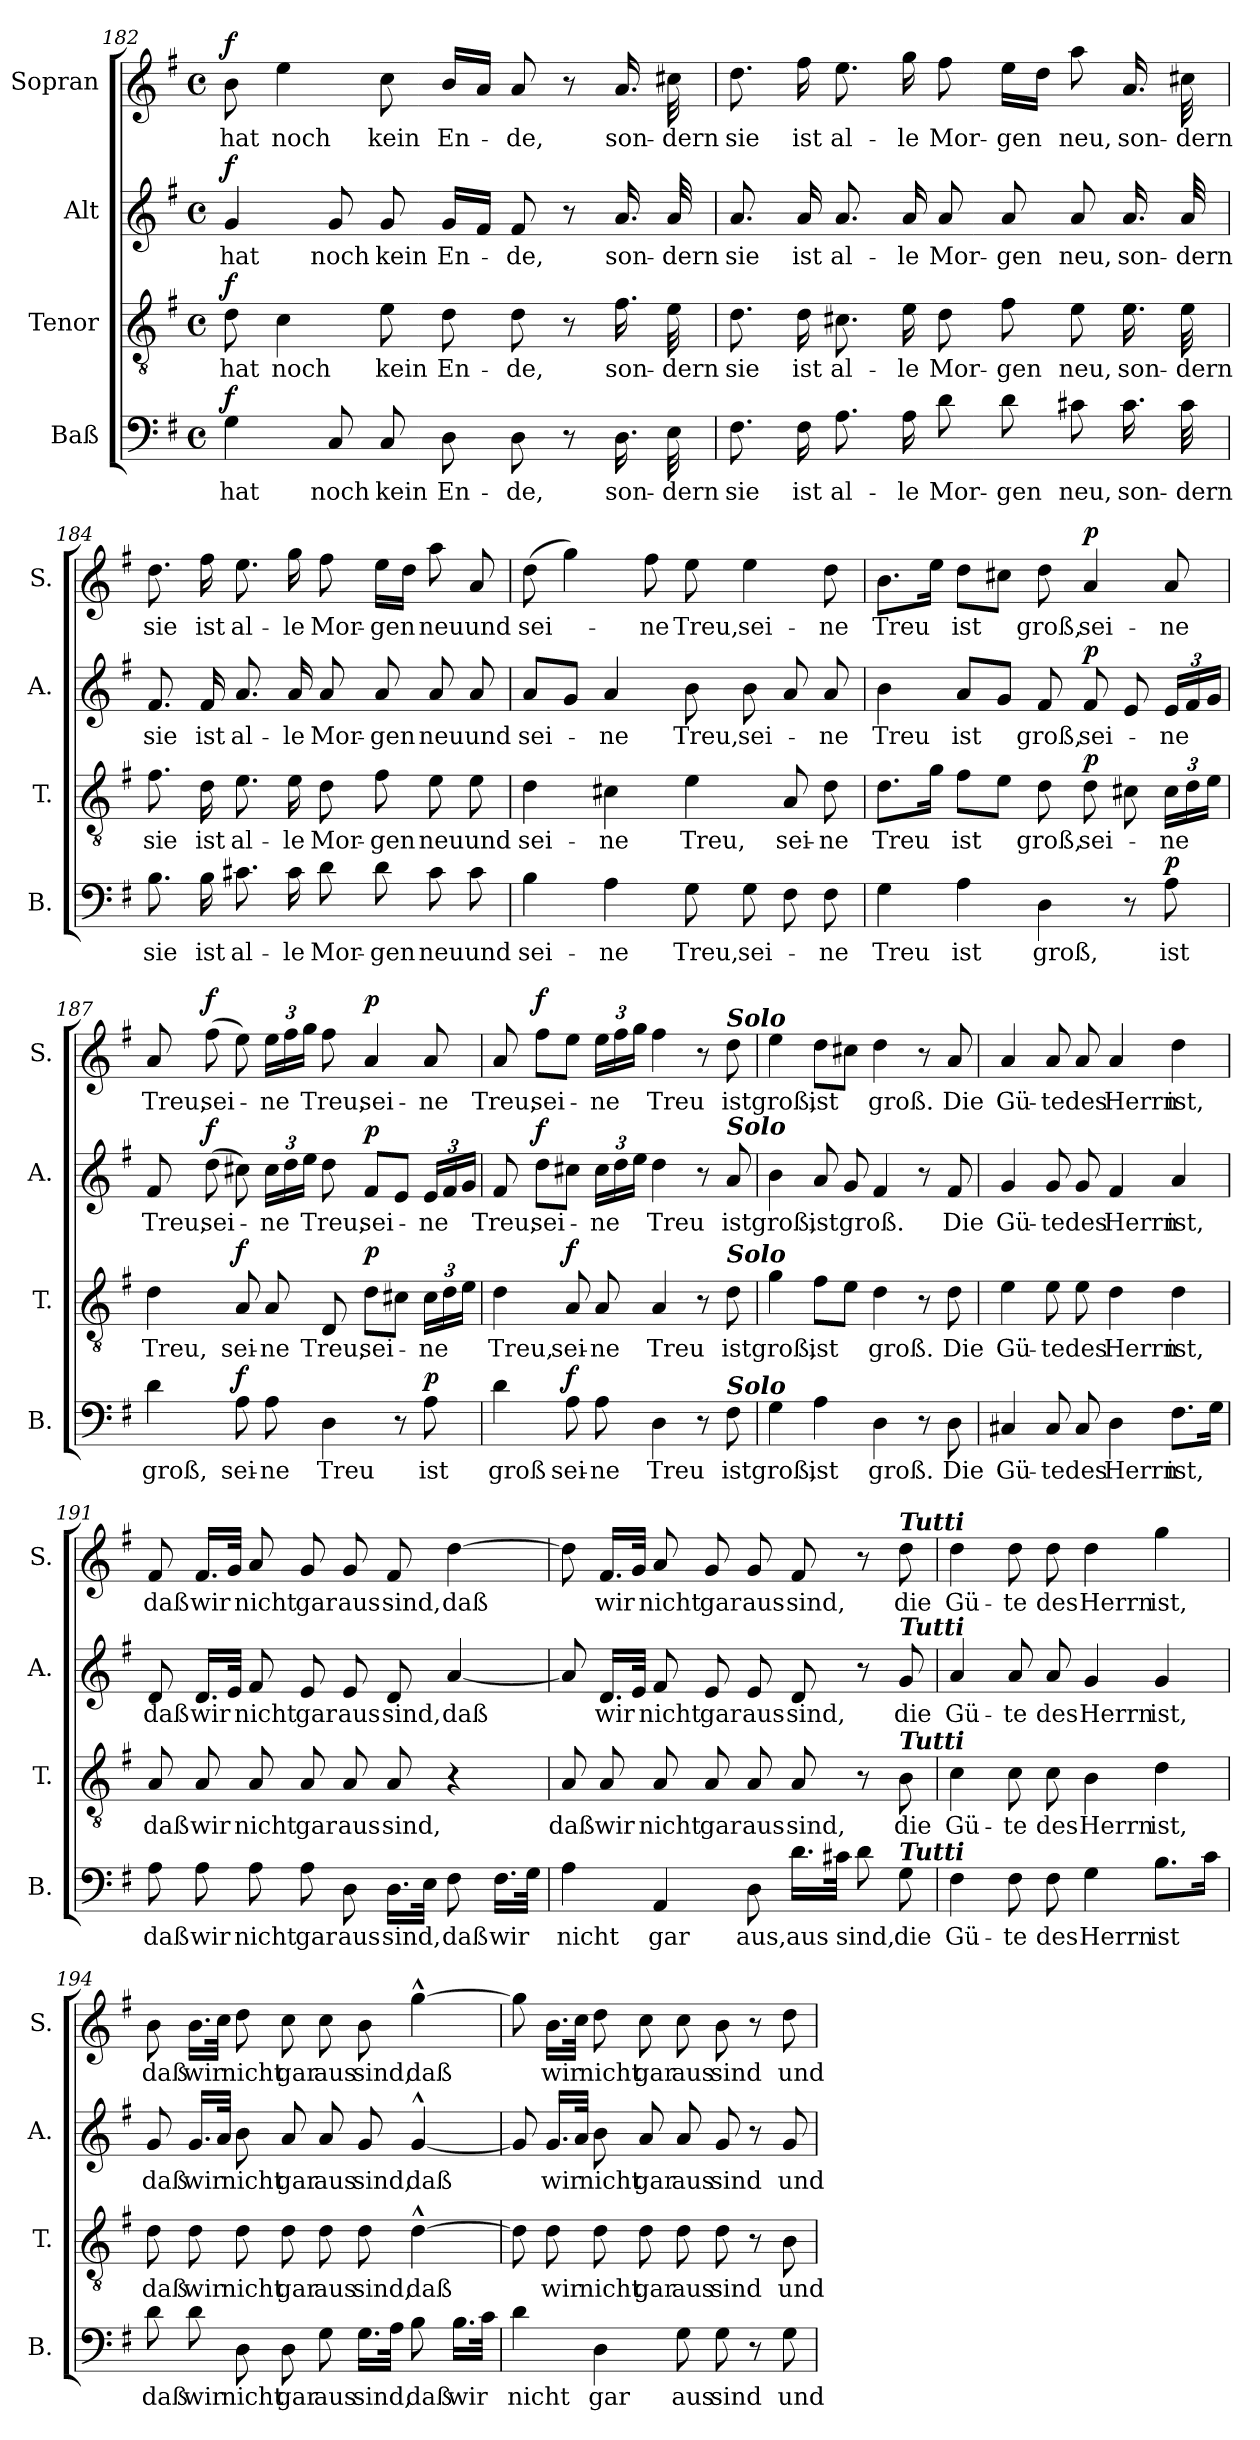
**kern	**text	**dynam	**kern	**text	**dynam	**kern	**text	**dynam	**kern	**text	**dynam
*part4	*part4	*part4	*part3	*part3	*part3	*part2	*part2	*part2	*part1	*part1	*part1
*staff4	*staff4	*staff4	*staff3	*staff3	*staff3	*staff2	*staff2	*staff2	*staff1	*staff1	*staff1
*I"Baß	*	*	*I"Tenor	*	*	*I"Alt	*	*	*I"Sopran	*	*
*I'B.	*	*	*I'T.	*	*	*I'A.	*	*	*I'S.	*	*
*clefF4	*	*	*clefGv2	*	*	*clefG2	*	*	*clefG2	*	*
*k[f#]	*	*	*k[f#]	*	*	*k[f#]	*	*	*k[f#]	*	*
*G:	*	*	*G:	*	*	*G:	*	*	*G:	*	*
*M4/4	*	*	*M4/4	*	*	*M4/4	*	*	*M4/4	*	*
*met(c)	*	*	*met(c)	*	*	*met(c)	*	*	*met(c)	*	*
=182	=182	=182	=182	=182	=182	=182	=182	=182	=182	=182	=182
!	!LO:LY:b	!LO:DY:a	!	!LO:LY:b	!LO:DY:a	!	!LO:LY:b	!LO:DY:a	!	!LO:LY:b	!LO:DY:a
4G\	hat	f	8d\	hat	f	4g/	hat	f	8b\	hat	f
!	!	!	!	!LO:LY:b	!	!	!	!	!	!LO:LY:b	!
.	.	.	4c\	noch	.	.	.	.	4ee\	noch	.
!	!LO:LY:b	!	!	!	!	!	!LO:LY:b	!	!	!	!
8C/	noch	.	.	.	.	8g/	noch	.	.	.	.
!	!LO:LY:b	!	!	!LO:LY:b	!	!	!LO:LY:b	!	!	!LO:LY:b	!
8C/	kein	.	8e\	kein	.	8g/	kein	.	8cc\	kein	.
!	!LO:LY:b	!	!	!LO:LY:b	!	!	!LO:LY:b	!	!	!LO:LY:b	!
8D\	En-	.	8d\	En-	.	16g/LL	En-	.	16b/LL	En-	.
.	.	.	.	.	.	16f#/JJ	.	.	16a/JJ	.	.
!	!LO:LY:b	!	!	!LO:LY:b	!	!	!LO:LY:b	!	!	!LO:LY:b	!
8D\	-de,	.	8d\	-de,	.	8f#/	-de,	.	8a/	-de,	.
8r	.	.	8r	.	.	8r	.	.	8r	.	.
!	!LO:LY:b	!	!	!LO:LY:b	!	!	!LO:LY:b	!	!	!LO:LY:b	!
16.D\	son-	.	16.f#\	son-	.	16.a/	son-	.	16.a/	son-	.
!	!LO:LY:b	!	!	!LO:LY:b	!	!	!LO:LY:b	!	!	!LO:LY:b	!
32E\	-dern	.	32e\	-dern	.	32a/	-dern	.	32cc#X\	-dern	.
!!LO:LB:g=z
=183	=183	=183	=183	=183	=183	=183	=183	=183	=183	=183	=183
!	!LO:LY:b	!	!	!LO:LY:b	!	!	!LO:LY:b	!	!	!LO:LY:b	!
8.F#\	sie	.	8.d\	sie	.	8.a/	sie	.	8.dd\	sie	.
!	!LO:LY:b	!	!	!LO:LY:b	!	!	!LO:LY:b	!	!	!LO:LY:b	!
16F#\	ist	.	16d\	ist	.	16a/	ist	.	16ff#\	ist	.
!	!LO:LY:b	!	!	!LO:LY:b	!	!	!LO:LY:b	!	!	!LO:LY:b	!
8.A\	al-	.	8.c#X\	al-	.	8.a/	al-	.	8.ee\	al-	.
!	!LO:LY:b	!	!	!LO:LY:b	!	!	!LO:LY:b	!	!	!LO:LY:b	!
16A\	-le	.	16e\	-le	.	16a/	-le	.	16gg\	-le	.
!	!LO:LY:b	!	!	!LO:LY:b	!	!	!LO:LY:b	!	!	!LO:LY:b	!
8d\	Mor-	.	8d\	Mor-	.	8a/	Mor-	.	8ff#\	Mor-	.
!	!LO:LY:b	!	!	!LO:LY:b	!	!	!LO:LY:b	!	!	!LO:LY:b	!
8d\	-gen	.	8f#\	-gen	.	8a/	-gen	.	16ee\LL	-gen	.
.	.	.	.	.	.	.	.	.	16dd\JJ	.	.
!	!LO:LY:b	!	!	!LO:LY:b	!	!	!LO:LY:b	!	!	!LO:LY:b	!
8c#X\	neu,	.	8e\	neu,	.	8a/	neu,	.	8aa\	neu,	.
!	!LO:LY:b	!	!	!LO:LY:b	!	!	!LO:LY:b	!	!	!LO:LY:b	!
16.c#\	son-	.	16.e\	son-	.	16.a/	son-	.	16.a/	son-	.
!	!LO:LY:b	!	!	!LO:LY:b	!	!	!LO:LY:b	!	!	!LO:LY:b	!
32c#\	-dern	.	32e\	-dern	.	32a/	-dern	.	32cc#X\	-dern	.
=184	=184	=184	=184	=184	=184	=184	=184	=184	=184	=184	=184
!	!LO:LY:b	!	!	!LO:LY:b	!	!	!LO:LY:b	!	!	!LO:LY:b	!
8.B\	sie	.	8.f#\	sie	.	8.f#/	sie	.	8.dd\	sie	.
!	!LO:LY:b	!	!	!LO:LY:b	!	!	!LO:LY:b	!	!	!LO:LY:b	!
16B\	ist	.	16d\	ist	.	16f#/	ist	.	16ff#\	ist	.
!	!LO:LY:b	!	!	!LO:LY:b	!	!	!LO:LY:b	!	!	!LO:LY:b	!
8.c#X\	al-	.	8.e\	al-	.	8.a/	al-	.	8.ee\	al-	.
!	!LO:LY:b	!	!	!LO:LY:b	!	!	!LO:LY:b	!	!	!LO:LY:b	!
16c#\	-le	.	16e\	-le	.	16a/	-le	.	16gg\	-le	.
!	!LO:LY:b	!	!	!LO:LY:b	!	!	!LO:LY:b	!	!	!LO:LY:b	!
8d\	Mor-	.	8d\	Mor-	.	8a/	Mor-	.	8ff#\	Mor-	.
!	!LO:LY:b	!	!	!LO:LY:b	!	!	!LO:LY:b	!	!	!LO:LY:b	!
8d\	-gen	.	8f#\	-gen	.	8a/	-gen	.	16ee\LL	-gen	.
.	.	.	.	.	.	.	.	.	16dd\JJ	.	.
!	!LO:LY:b	!	!	!LO:LY:b	!	!	!LO:LY:b	!	!	!LO:LY:b	!
8c#\	neu	.	8e\	neu	.	8a/	neu	.	8aa\	neu	.
!	!LO:LY:b	!	!	!LO:LY:b	!	!	!LO:LY:b	!	!	!LO:LY:b	!
8c#\	und	.	8e\	und	.	8a/	und	.	8a/	und	.
=185	=185	=185	=185	=185	=185	=185	=185	=185	=185	=185	=185
!	!LO:LY:b	!	!	!LO:LY:b	!	!	!LO:LY:b	!	!	!LO:LY:b	!
4B\	sei-	.	4d\	sei-	.	8a/L	sei-	.	(>8dd\	sei-	.
.	.	.	.	.	.	8g/J	.	.	4gg\)	.	.
!	!LO:LY:b	!	!	!LO:LY:b	!	!	!LO:LY:b	!	!	!	!
4A\	-ne	.	4c#X\	-ne	.	4a/	-ne	.	.	.	.
!	!	!	!	!	!	!	!	!	!	!LO:LY:b	!
.	.	.	.	.	.	.	.	.	8ff#\	-ne	.
!	!LO:LY:b	!	!	!LO:LY:b	!	!	!LO:LY:b	!	!	!LO:LY:b	!
8G\	Treu,	.	4e\	Treu,	.	8b\	Treu,	.	8ee\	Treu,	.
!	!LO:LY:b	!	!	!	!	!	!LO:LY:b	!	!	!LO:LY:b	!
8G\	sei-	.	.	.	.	8b\	sei-	.	4ee\	sei-	.
!	!	!	!	!LO:LY:b	!	!	!	!	!	!	!
8F#\	.	.	8A/	sei-	.	8a/	.	.	.	.	.
!	!LO:LY:b	!	!	!LO:LY:b	!	!	!LO:LY:b	!	!	!LO:LY:b	!
8F#\	-ne	.	8d\	-ne	.	8a/	-ne	.	8dd\	-ne	.
!!LO:PB:g=z
=186	=186	=186	=186	=186	=186	=186	=186	=186	=186	=186	=186
!	!LO:LY:b	!	!	!LO:LY:b	!	!	!LO:LY:b	!	!	!LO:LY:b	!
4G\	Treu	.	8.d\L	Treu	.	4b\	Treu	.	8.b\L	Treu	.
.	.	.	16g\Jk	.	.	.	.	.	16ee\Jk	.	.
!	!LO:LY:b	!	!	!LO:LY:b	!	!	!LO:LY:b	!	!	!LO:LY:b	!
4A\	ist	.	8f#\L	ist	.	8a/L	ist	.	8dd\L	ist	.
.	.	.	8e\J	.	.	8g/J	.	.	8cc#X\J	.	.
!	!LO:LY:b	!	!	!LO:LY:b	!	!	!LO:LY:b	!	!	!LO:LY:b	!
4D\	groß,	.	8d\	groß,	.	8f#/	groß,	.	8dd\	groß,	.
!	!	!	!	!LO:LY:b	!LO:DY:a	!	!LO:LY:b	!LO:DY:a	!	!LO:LY:b	!LO:DY:a
.	.	.	8d\	sei-	p	8f#/	sei-	p	4a/	sei-	p
8r	.	.	8c#X\	.	.	8e/	.	.	.	.	.
!	!LO:LY:b	!	!	!	!	!	!	!	!	!	!
*	*	*	*Xbrackettup	*	*	*	*	*	*	*	*
!	!	!	!	!LO:LY:b	!	!	!	!	!	!	!
*	*	*	*	*	*	*Xbrackettup	*	*	*	*	*
!	!	!LO:DY:a	!	!	!	!	!LO:LY:b	!	!	!LO:LY:b	!
8A\	ist	p	24c#\LL	-ne	.	24e/LL	-ne	.	8a/	-ne	.
.	.	.	24d\	.	.	24f#/	.	.	.	.	.
.	.	.	24e\JJ	.	.	24g/JJ	.	.	.	.	.
=187	=187	=187	=187	=187	=187	=187	=187	=187	=187	=187	=187
!	!LO:LY:b	!	!	!LO:LY:b	!	!	!LO:LY:b	!	!	!LO:LY:b	!
4d\	groß,	.	4d\	Treu,	.	8f#/	Treu,	.	8a/	Treu,	.
!	!	!	!	!	!	!	!LO:LY:b	!LO:DY:a	!	!LO:LY:b	!LO:DY:a
.	.	.	.	.	.	(>8dd\	sei-	f	(>8ff#\	sei-	f
!	!LO:LY:b	!LO:DY:a	!	!LO:LY:b	!LO:DY:a	!	!	!	!	!	!
8A\	sei-	f	8A/	sei-	f	8cc#X\)	.	.	8ee\)	.	.
!	!LO:LY:b	!	!	!LO:LY:b	!	!	!LO:LY:b	!	!	!	!
*	*	*	*	*	*	*	*	*	*Xbrackettup	*	*
!	!	!	!	!	!	!	!	!	!	!LO:LY:b	!
8A\	-ne	.	8A/	-ne	.	24cc#\LL	-ne	.	24ee\LL	-ne	.
.	.	.	.	.	.	24dd\	.	.	24ff#\	.	.
.	.	.	.	.	.	24ee\JJ	.	.	24gg\JJ	.	.
!	!LO:LY:b	!	!	!LO:LY:b	!	!	!LO:LY:b	!	!	!LO:LY:b	!
4D\	Treu	.	8D/	Treu,	.	8dd\	Treu,	.	8ff#\	Treu,	.
!	!	!	!	!LO:LY:b	!LO:DY:a	!	!LO:LY:b	!LO:DY:a	!	!LO:LY:b	!LO:DY:a
.	.	.	8d\L	sei-	p	8f#/L	sei-	p	4a/	sei-	p
8r	.	.	8c#X\J	.	.	8e/J	.	.	.	.	.
!	!LO:LY:b	!LO:DY:a	!	!LO:LY:b	!	!	!LO:LY:b	!	!	!LO:LY:b	!
8A\	ist	p	24c#\LL	-ne	.	24e/LL	-ne	.	8a/	-ne	.
.	.	.	24d\	.	.	24f#/	.	.	.	.	.
.	.	.	24e\JJ	.	.	24g/JJ	.	.	.	.	.
=188	=188	=188	=188	=188	=188	=188	=188	=188	=188	=188	=188
!	!LO:LY:b	!	!	!LO:LY:b	!	!	!LO:LY:b	!	!	!LO:LY:b	!
4d\	groß	.	4d\	Treu,	.	8f#/	Treu,	.	8a/	Treu,	.
!	!	!	!	!	!	!	!LO:LY:b	!LO:DY:a	!	!LO:LY:b	!LO:DY:a
.	.	.	.	.	.	8dd\L	sei-	f	8ff#\L	sei-	f
!	!LO:LY:b	!LO:DY:a	!	!LO:LY:b	!LO:DY:a	!	!	!	!	!	!
8A\	sei-	f	8A/	sei-	f	8cc#X\J	.	.	8ee\J	.	.
!	!LO:LY:b	!	!	!LO:LY:b	!	!	!LO:LY:b	!	!	!LO:LY:b	!
8A\	-ne	.	8A/	-ne	.	24cc#\LL	-ne	.	24ee\LL	-ne	.
.	.	.	.	.	.	24dd\	.	.	24ff#\	.	.
.	.	.	.	.	.	24ee\JJ	.	.	24gg\JJ	.	.
!	!LO:LY:b	!	!	!LO:LY:b	!	!	!LO:LY:b	!	!	!LO:LY:b	!
4D\	Treu	.	4A/	Treu	.	4dd\	Treu	.	4ff#\	Treu	.
8r	.	.	8r	.	.	8r	.	.	8r	.	.
!	!	!	!	!	!	!	!	!	!LO:TX:a:Bi:t=Solo	!	!
!	!	!	!	!	!	!LO:TX:a:Bi:t=Solo	!	!	!	!	!
!	!	!	!LO:TX:a:Bi:t=Solo	!	!	!	!	!	!	!	!
!LO:TX:a:Bi:t=Solo	!	!	!	!	!	!	!	!	!	!	!
!	!LO:LY:b	!	!	!LO:LY:b	!	!	!LO:LY:b	!	!	!LO:LY:b	!
8F#\	ist	.	8d\	ist	.	8a/	ist	.	8dd\	ist	.
!!LO:LB:g=z
=189	=189	=189	=189	=189	=189	=189	=189	=189	=189	=189	=189
!	!LO:LY:b	!	!	!LO:LY:b	!	!	!LO:LY:b	!	!	!LO:LY:b	!
4G\	groß,	.	4g\	groß,	.	4b\	groß,	.	4ee\	groß,	.
!	!LO:LY:b	!	!	!LO:LY:b	!	!	!LO:LY:b	!	!	!LO:LY:b	!
4A\	ist	.	8f#\L	ist	.	8a/	ist	.	8dd\L	ist	.
!	!	!	!	!	!	!	!LO:LY:b	!	!	!	!
.	.	.	8e\J	.	.	8g/	groß.	.	8cc#X\J	.	.
!	!LO:LY:b	!	!	!LO:LY:b	!	!	!	!	!	!LO:LY:b	!
4D\	groß.	.	4d\	groß.	.	4f#/	.	.	4dd\	groß.	.
8r	.	.	8r	.	.	8r	.	.	8r	.	.
!	!LO:LY:b	!	!	!LO:LY:b	!	!	!LO:LY:b	!	!	!LO:LY:b	!
8D\	Die	.	8d\	Die	.	8f#/	Die	.	8a/	Die	.
=190	=190	=190	=190	=190	=190	=190	=190	=190	=190	=190	=190
!	!LO:LY:b	!	!	!LO:LY:b	!	!	!LO:LY:b	!	!	!LO:LY:b	!
4C#X/	Gü-	.	4e\	Gü-	.	4g/	Gü-	.	4a/	Gü-	.
!	!LO:LY:b	!	!	!LO:LY:b	!	!	!LO:LY:b	!	!	!LO:LY:b	!
8C#/	-te	.	8e\	-te	.	8g/	-te	.	8a/	-te	.
!	!LO:LY:b	!	!	!LO:LY:b	!	!	!LO:LY:b	!	!	!LO:LY:b	!
8C#/	des	.	8e\	des	.	8g/	des	.	8a/	des	.
!	!LO:LY:b	!	!	!LO:LY:b	!	!	!LO:LY:b	!	!	!LO:LY:b	!
4D\	Herrn	.	4d\	Herrn	.	4f#/	Herrn	.	4a/	Herrn	.
!	!LO:LY:b	!	!	!LO:LY:b	!	!	!LO:LY:b	!	!	!LO:LY:b	!
8.F#\L	ist,	.	4d\	ist,	.	4a/	ist,	.	4dd\	ist,	.
16G\Jk	.	.	.	.	.	.	.	.	.	.	.
=191	=191	=191	=191	=191	=191	=191	=191	=191	=191	=191	=191
!	!LO:LY:b	!	!	!LO:LY:b	!	!	!LO:LY:b	!	!	!LO:LY:b	!
8A\	daß	.	8A/	daß	.	8d/	daß	.	8f#/	daß	.
!	!LO:LY:b	!	!	!LO:LY:b	!	!	!LO:LY:b	!	!	!LO:LY:b	!
8A\	wir	.	8A/	wir	.	16.d/LL	wir	.	16.f#/LL	wir	.
.	.	.	.	.	.	32e/JJk	.	.	32g/JJk	.	.
!	!LO:LY:b	!	!	!LO:LY:b	!	!	!LO:LY:b	!	!	!LO:LY:b	!
8A\	nicht	.	8A/	nicht	.	8f#/	nicht	.	8a/	nicht	.
!	!LO:LY:b	!	!	!LO:LY:b	!	!	!LO:LY:b	!	!	!LO:LY:b	!
8A\	gar	.	8A/	gar	.	8e/	gar	.	8g/	gar	.
!	!LO:LY:b	!	!	!LO:LY:b	!	!	!LO:LY:b	!	!	!LO:LY:b	!
8D\	aus	.	8A/	aus	.	8e/	aus	.	8g/	aus	.
!	!LO:LY:b	!	!	!LO:LY:b	!	!	!LO:LY:b	!	!	!LO:LY:b	!
16.D\LL	sind,	.	8A/	sind,	.	8d/	sind,	.	8f#/	sind,	.
32E\JJk	.	.	.	.	.	.	.	.	.	.	.
!	!LO:LY:b	!	!	!	!	!	!LO:LY:b	!	!	!LO:LY:b	!
8F#\	daß	.	4r	.	.	[4a/	daß	.	[4dd\	daß	.
!	!LO:LY:b	!	!	!	!	!	!	!	!	!	!
16.F#\LL	wir	.	.	.	.	.	.	.	.	.	.
32G\JJk	.	.	.	.	.	.	.	.	.	.	.
!!LO:LB:g=z
=192	=192	=192	=192	=192	=192	=192	=192	=192	=192	=192	=192
!	!LO:LY:b	!	!	!LO:LY:b	!	!	!	!	!	!	!
4A\	nicht	.	8A/	daß	.	8a/]	.	.	8dd\]	.	.
!	!	!	!	!LO:LY:b	!	!	!LO:LY:b	!	!	!LO:LY:b	!
.	.	.	8A/	wir	.	16.d/LL	wir	.	16.f#/LL	wir	.
.	.	.	.	.	.	32e/JJk	.	.	32g/JJk	.	.
!	!LO:LY:b	!	!	!LO:LY:b	!	!	!LO:LY:b	!	!	!LO:LY:b	!
4AA/	gar	.	8A/	nicht	.	8f#/	nicht	.	8a/	nicht	.
!	!	!	!	!LO:LY:b	!	!	!LO:LY:b	!	!	!LO:LY:b	!
.	.	.	8A/	gar	.	8e/	gar	.	8g/	gar	.
!	!LO:LY:b	!	!	!LO:LY:b	!	!	!LO:LY:b	!	!	!LO:LY:b	!
8D\	aus,	.	8A/	aus	.	8e/	aus	.	8g/	aus	.
!	!LO:LY:b	!	!	!LO:LY:b	!	!	!LO:LY:b	!	!	!LO:LY:b	!
16.d\LL	aus	.	8A/	sind,	.	8d/	sind,	.	8f#/	sind,	.
32c#X\JJk	.	.	.	.	.	.	.	.	.	.	.
!	!LO:LY:b	!	!	!	!	!	!	!	!	!	!
8d\	sind,	.	8r	.	.	8r	.	.	8r	.	.
!	!	!	!	!	!	!	!	!	!LO:TX:a:Bi:t=Tutti	!	!
!	!	!	!	!	!	!LO:TX:a:Bi:t=Tutti	!	!	!	!	!
!	!	!	!LO:TX:a:Bi:t=Tutti	!	!	!	!	!	!	!	!
!LO:TX:a:Bi:t=Tutti	!	!	!	!	!	!	!	!	!	!	!
!	!LO:LY:b	!	!	!LO:LY:b	!	!	!LO:LY:b	!	!	!LO:LY:b	!
8G\	die	.	8B\	die	.	8g/	die	.	8dd\	die	.
=193	=193	=193	=193	=193	=193	=193	=193	=193	=193	=193	=193
!	!LO:LY:b	!	!	!LO:LY:b	!	!	!LO:LY:b	!	!	!LO:LY:b	!
4F#\	Gü-	.	4c\	Gü-	.	4a/	Gü-	.	4dd\	Gü-	.
!	!LO:LY:b	!	!	!LO:LY:b	!	!	!LO:LY:b	!	!	!LO:LY:b	!
8F#\	-te	.	8c\	-te	.	8a/	-te	.	8dd\	-te	.
!	!LO:LY:b	!	!	!LO:LY:b	!	!	!LO:LY:b	!	!	!LO:LY:b	!
8F#\	des	.	8c\	des	.	8a/	des	.	8dd\	des	.
!	!LO:LY:b	!	!	!LO:LY:b	!	!	!LO:LY:b	!	!	!LO:LY:b	!
4G\	Herrn	.	4B\	Herrn	.	4g/	Herrn	.	4dd\	Herrn	.
!	!LO:LY:b	!	!	!LO:LY:b	!	!	!LO:LY:b	!	!	!LO:LY:b	!
8.B\L	ist	.	4d\	ist,	.	4g/	ist,	.	4gg\	ist,	.
16c\Jk	.	.	.	.	.	.	.	.	.	.	.
=194	=194	=194	=194	=194	=194	=194	=194	=194	=194	=194	=194
!	!LO:LY:b	!	!	!LO:LY:b	!	!	!LO:LY:b	!	!	!LO:LY:b	!
8d\	daß	.	8d\	daß	.	8g/	daß	.	8b\	daß	.
!	!LO:LY:b	!	!	!LO:LY:b	!	!	!LO:LY:b	!	!	!LO:LY:b	!
8d\	wir	.	8d\	wir	.	16.g/LL	wir	.	16.b\LL	wir	.
.	.	.	.	.	.	32a/JJk	.	.	32cc\JJk	.	.
!	!LO:LY:b	!	!	!LO:LY:b	!	!	!LO:LY:b	!	!	!LO:LY:b	!
8D\	nicht	.	8d\	nicht	.	8b\	nicht	.	8dd\	nicht	.
!	!LO:LY:b	!	!	!LO:LY:b	!	!	!LO:LY:b	!	!	!LO:LY:b	!
8D\	gar	.	8d\	gar	.	8a/	gar	.	8cc\	gar	.
!	!LO:LY:b	!	!	!LO:LY:b	!	!	!LO:LY:b	!	!	!LO:LY:b	!
8G\	aus	.	8d\	aus	.	8a/	aus	.	8cc\	aus	.
!	!LO:LY:b	!	!	!LO:LY:b	!	!	!LO:LY:b	!	!	!LO:LY:b	!
16.G\LL	sind,	.	8d\	sind,	.	8g/	sind,	.	8b\	sind,	.
32A\JJk	.	.	.	.	.	.	.	.	.	.	.
!	!LO:LY:b	!	!	!LO:LY:b	!	!	!LO:LY:b	!	!	!LO:LY:b	!
8B\	daß	.	[4d^^>\	daß	.	[4g^^>/	daß	.	[4gg^^>\	daß	.
!	!LO:LY:b	!	!	!	!	!	!	!	!	!	!
16.B\LL	wir	.	.	.	.	.	.	.	.	.	.
32c\JJk	.	.	.	.	.	.	.	.	.	.	.
!!LO:PB:g=z
=195	=195	=195	=195	=195	=195	=195	=195	=195	=195	=195	=195
!	!LO:LY:b	!	!	!	!	!	!	!	!	!	!
4d\	nicht	.	8d\]	.	.	8g/]	.	.	8gg\]	.	.
!	!	!	!	!LO:LY:b	!	!	!LO:LY:b	!	!	!LO:LY:b	!
.	.	.	8d\	wir	.	16.g/LL	wir	.	16.b\LL	wir	.
.	.	.	.	.	.	32a/JJk	.	.	32cc\JJk	.	.
!	!LO:LY:b	!	!	!LO:LY:b	!	!	!LO:LY:b	!	!	!LO:LY:b	!
4D\	gar	.	8d\	nicht	.	8b\	nicht	.	8dd\	nicht	.
!	!	!	!	!LO:LY:b	!	!	!LO:LY:b	!	!	!LO:LY:b	!
.	.	.	8d\	gar	.	8a/	gar	.	8cc\	gar	.
!	!LO:LY:b	!	!	!LO:LY:b	!	!	!LO:LY:b	!	!	!LO:LY:b	!
8G\	aus	.	8d\	aus	.	8a/	aus	.	8cc\	aus	.
!	!LO:LY:b	!	!	!LO:LY:b	!	!	!LO:LY:b	!	!	!LO:LY:b	!
8G\	sind	.	8d\	sind	.	8g/	sind	.	8b\	sind	.
8r	.	.	8r	.	.	8r	.	.	8r	.	.
!	!LO:LY:b	!	!	!LO:LY:b	!	!	!LO:LY:b	!	!	!LO:LY:b	!
8G\	und	.	8B\	und	.	8g/	und	.	8dd\	und	.
=	=	=	=	=	=	=	=	=	=	=	=
*-	*-	*-	*-	*-	*-	*-	*-	*-	*-	*-	*-
